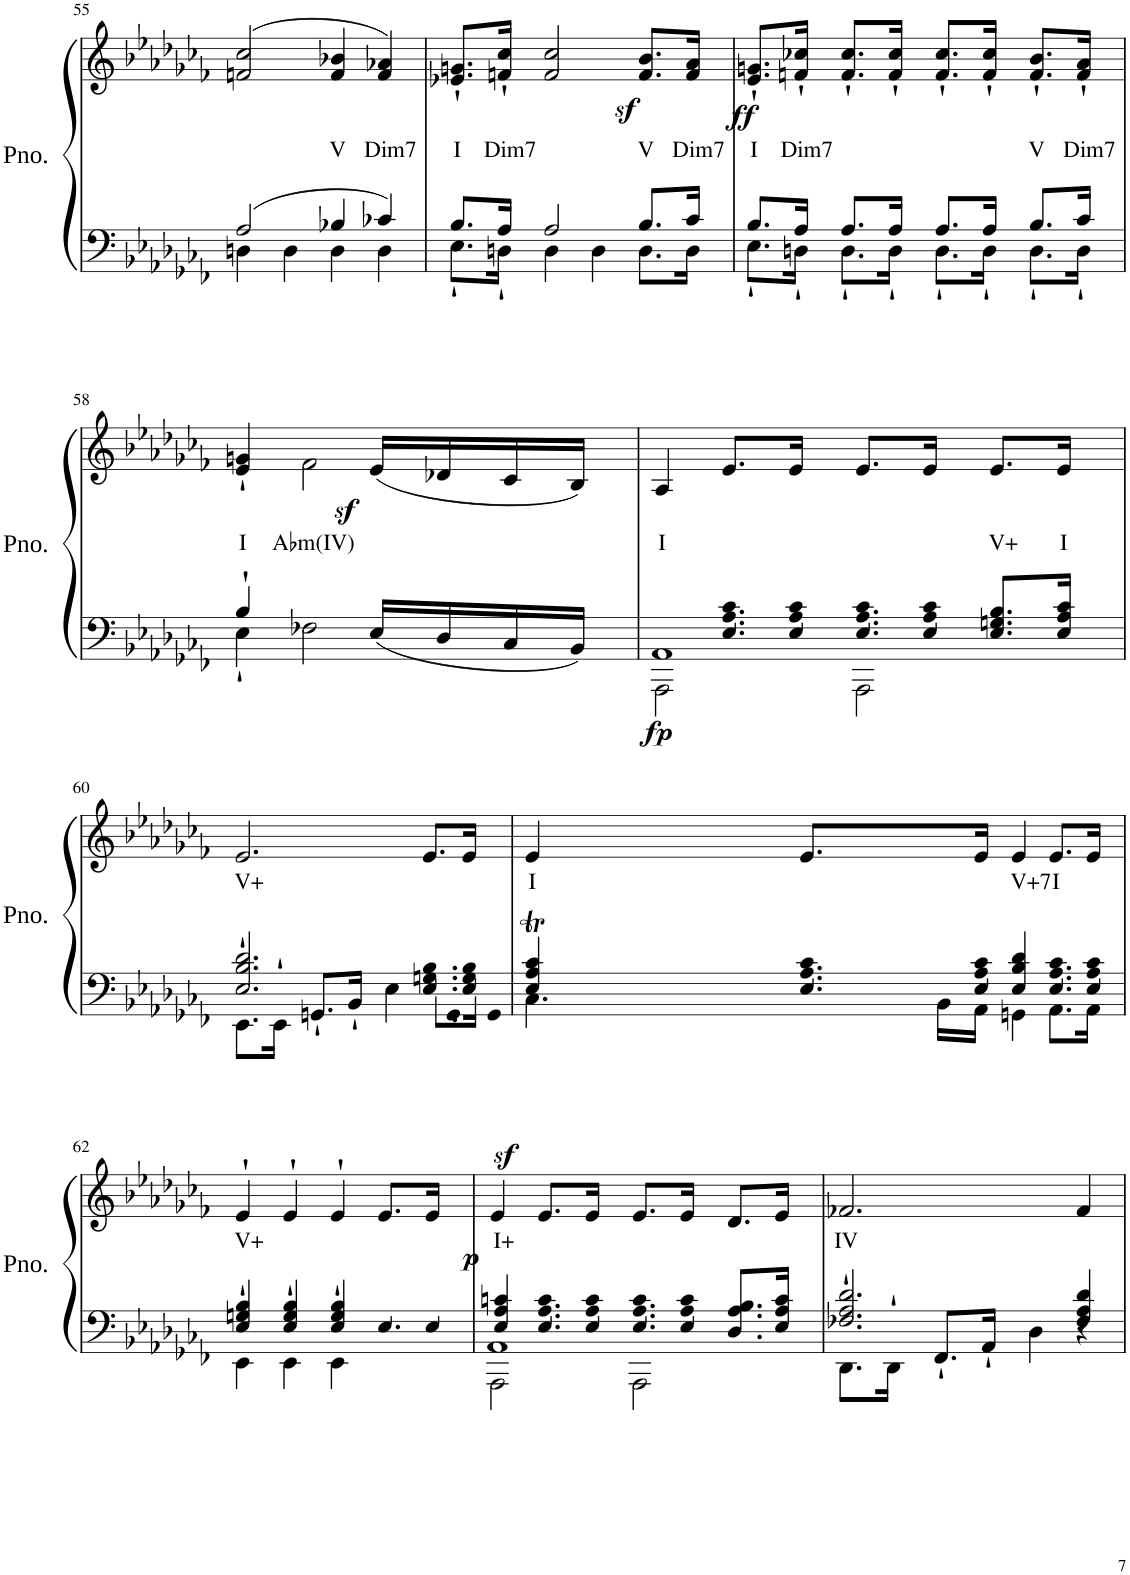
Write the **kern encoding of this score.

**kern	**kern	**text	**dynam
*part1	*part1	*part1	*part1
*staff2	*staff1	*staff1	*staff1/2
*I"Piano	*	*	*
*I'Pno.	*	*	*
!!LO:PB:g=z
*clefF4	*clefG2	*	*
*k[b-e-a-d-g-c-f-]	*k[b-e-a-d-g-c-f-]	*	*
*M4/4	*M4/4	*	*
*met(c)	*met(c)	*	*
=55	=55	=55	=55
*^	*	*	*
2A-/	4Dn\	(>2fn/ 2cc-/	.	.
.	4D\	.	.	.
!	!	!	!LO:LY:b	!
4B-X/	4D\	4f/ 4b-X/	V	.
!	!	!	!LO:LY:b	!
4c-X/	4D\	4f/ 4a-X/)	Dim7	.
=56	=56	=56	=56	=56
!	!	!	!LO:LY:b	!
8.B-/L	8.E-'`\L	8.e-X/'` 8.gn/'`L	I	.
!	!	!	!LO:LY:b	!
16A-/Jk	16Dn'`\Jk	16fn/'` 16cc-/'`Jk	Dim7	.
2A-/	4D\	2f/z< 2cc-/z<	.	.
.	4D\	.	.	.
!	!	!	!LO:LY:b	!
8.B-/L	8.D\L	8.f/ 8.b-/L	V	.
!	!	!	!LO:LY:b	!
16c-/Jk	16D\Jk	16f/ 16a-/Jk	Dim7	.
=57	=57	=57	=57	=57
!	!	!	!LO:LY:b	!LO:DY:b
8.B-'/L	8.E-'`\L	8.e-/'` 8.gn/'`L	I	ff
!	!	!	!LO:LY:b	!
16A-'/Jk	16Dn'`\Jk	16fn/'` 16cc-X/'`Jk	Dim7	.
8.A-'/L	8.D'`\L	8.f/'` 8.cc-/'`L	.	.
16A-'/Jk	16D'`\Jk	16f/'` 16cc-/'`Jk	.	.
8.A-'/L	8.D'`\L	8.f/'` 8.cc-/'`L	.	.
16A-'/Jk	16D'`\Jk	16f/'` 16cc-/'`Jk	.	.
!	!	!	!LO:LY:b	!
8.B-'/L	8.D'`\L	8.f/'` 8.b-/'`L	V	.
!	!	!	!LO:LY:b	!
16c-'/Jk	16D'`\Jk	16f/'` 16a-/'`Jk	Dim7	.
!!LO:LB:g=z
=58	=58	=58	=58	=58
!	!	!	!LO:LY:b	!
4B-'`/	4E-'`\	4e-/'` 4gn/'`	I	.
!	!	!	!LO:LY:b	!
2F-X\	2.ryy	2f-z<\	A♭m(IV)	.
16E-/LL	.	(16e-/LL	.	.
16D-/	.	16d-X/	.	.
16C-/	.	16c-/	.	.
16BB-/JJ	.	16B-/JJ)	.	.
=59	=59	=59	=59	=59
*	*^	*	*	*
!	!	!	!	!LO:LY:b	!LO:DY:b=2
4ryy	1AA-	2AAA-\	4A-/	I	fp
8.E-/ 8.A-/ 8.c-/L	.	.	8.e-/L	.	.
16E-/ 16A-/ 16c-/Jk	.	.	16e-/Jk	.	.
8.E-/ 8.A-/ 8.c-/L	.	2AAA-\	8.e-/L	.	.
16E-/ 16A-/ 16c-/Jk	.	.	16e-/Jk	.	.
!	!	!	!	!LO:LY:b	!
8.E-/ 8.Gn/ 8.B-/L	.	.	8.e-/L	V+	.
!	!	!	!	!LO:LY:b	!
16E-/ 16A-/ 16c-/Jk	.	.	16e-/Jk	I	.
*	*v	*v	*	*	*
!!LO:LB:g=z
=60	=60	=60	=60	=60
!	!	!	!LO:LY:b	!
2.E-/ 2.B-/ 2.d-/	8.EE-'`\L	2.e-/	V+	.
.	16EE-'`\Jk	.	.	.
.	8.GGn'`/L	.	.	.
.	16BB-'`/Jk	.	.	.
.	4E-\	.	.	.
8.E-/ 8.Gn/ 8.B-/L	8.D-\L	8.e-/L	.	.
16E-/ 16G/ 16B-/Jk	16D-\Jk	16e-/Jk	.	.
=61	=61	=61	=61	=61
*	*^	*	*	*
*	*	*Xtuplet	*	*	*
!	!	!	!	!LO:LY:b	!LO:DY:b=2
4E-/ 4A-/ 4c-/	4.C-T\	88%3C-!	4e-/	I	sf
.	.	88%3D-!	.	.	.
.	.	88%3C-!	.	.	.
.	.	88%3D-!	.	.	.
.	.	88%3C-!	.	.	.
.	.	88%3D-!	.	.	.
.	.	88%3C-!	.	.	.
.	.	88%3D-!	.	.	.
8.E-/ 8.A-/ 8.c-/L	.	.	8.e-/L	.	.
.	.	88%3C-!	.	.	.
.	.	88%3D-!	.	.	.
.	.	88%3C-!	.	.	.
.	16BB-\LL	2ryy	.	.	.
16E-/ 16A-/ 16c-/Jk	16AA-\JJ	.	16e-/Jk	.	.
!	!	!	!	!LO:LY:b	!
4E-/ 4B-/ 4d-/	4GGn\	.	4e-/	V+7	.
!	!	!	!	!LO:LY:b	!
8.E-/ 8.A-/ 8.c-/L	8.AA-\L	.	8.e-/L	I	.
.	.	8ryy	.	.	.
16E-/ 16A-/ 16c-/Jk	16AA-\Jk	.	16e-/Jk	.	.
*	*v	*v	*	*	*
!!LO:LB:g=z
=62	=62	=62	=62	=62
!	!	!	!LO:LY:b	!
4E-/' 4Gn/' 4B-/'	4EE-'`\	4e-'`/	V+	.
4E-/' 4G/' 4B-/'	4EE-'`\	4e-'`/	.	.
4E-/' 4G/' 4B-/'	4EE-'`\	4e-'`/	.	.
!	!	!	!	!LO:DY:b
8.E-/L	4ryy	8.e-/L	.	p
16E-/Jk	.	16e-/Jk	.	.
=63	=63	=63	=63	=63
*	*^	*	*	*
!	!	!	!	!LO:LY:b	!
4E-/ 4A-/ 4cn/	1AA-	2AAA-\	4e-/	I+	.
8.E-/ 8.A-/ 8.c/L	.	.	8.e-/L	.	.
16E-/ 16A-/ 16c/Jk	.	.	16e-/Jk	.	.
8.E-/ 8.A-/ 8.c/L	.	2AAA-\	8.e-/L	.	.
16E-/ 16A-/ 16c/Jk	.	.	16e-/Jk	.	.
8.D-/ 8.A-/ 8.B-/L	.	.	8.d-/L	.	.
16E-/ 16A-/ 16c/Jk	.	.	16e-/Jk	.	.
*	*v	*v	*	*	*
=64	=64	=64	=64	=64
!	!	!	!LO:LY:b	!
2.F-X/ 2.A-/ 2.d-/	8.DD-'`\L	2.f-X/	IV	.
.	16DD-'`\Jk	.	.	.
.	8.FF-'`/L	.	.	.
.	16AA-'`/Jk	.	.	.
.	4D-\	.	.	.
4F-/ 4A-/ 4d-/	4r	4f-/	.	.
*v	*v	*	*	*
=	=	=	=
*-	*-	*-	*-
